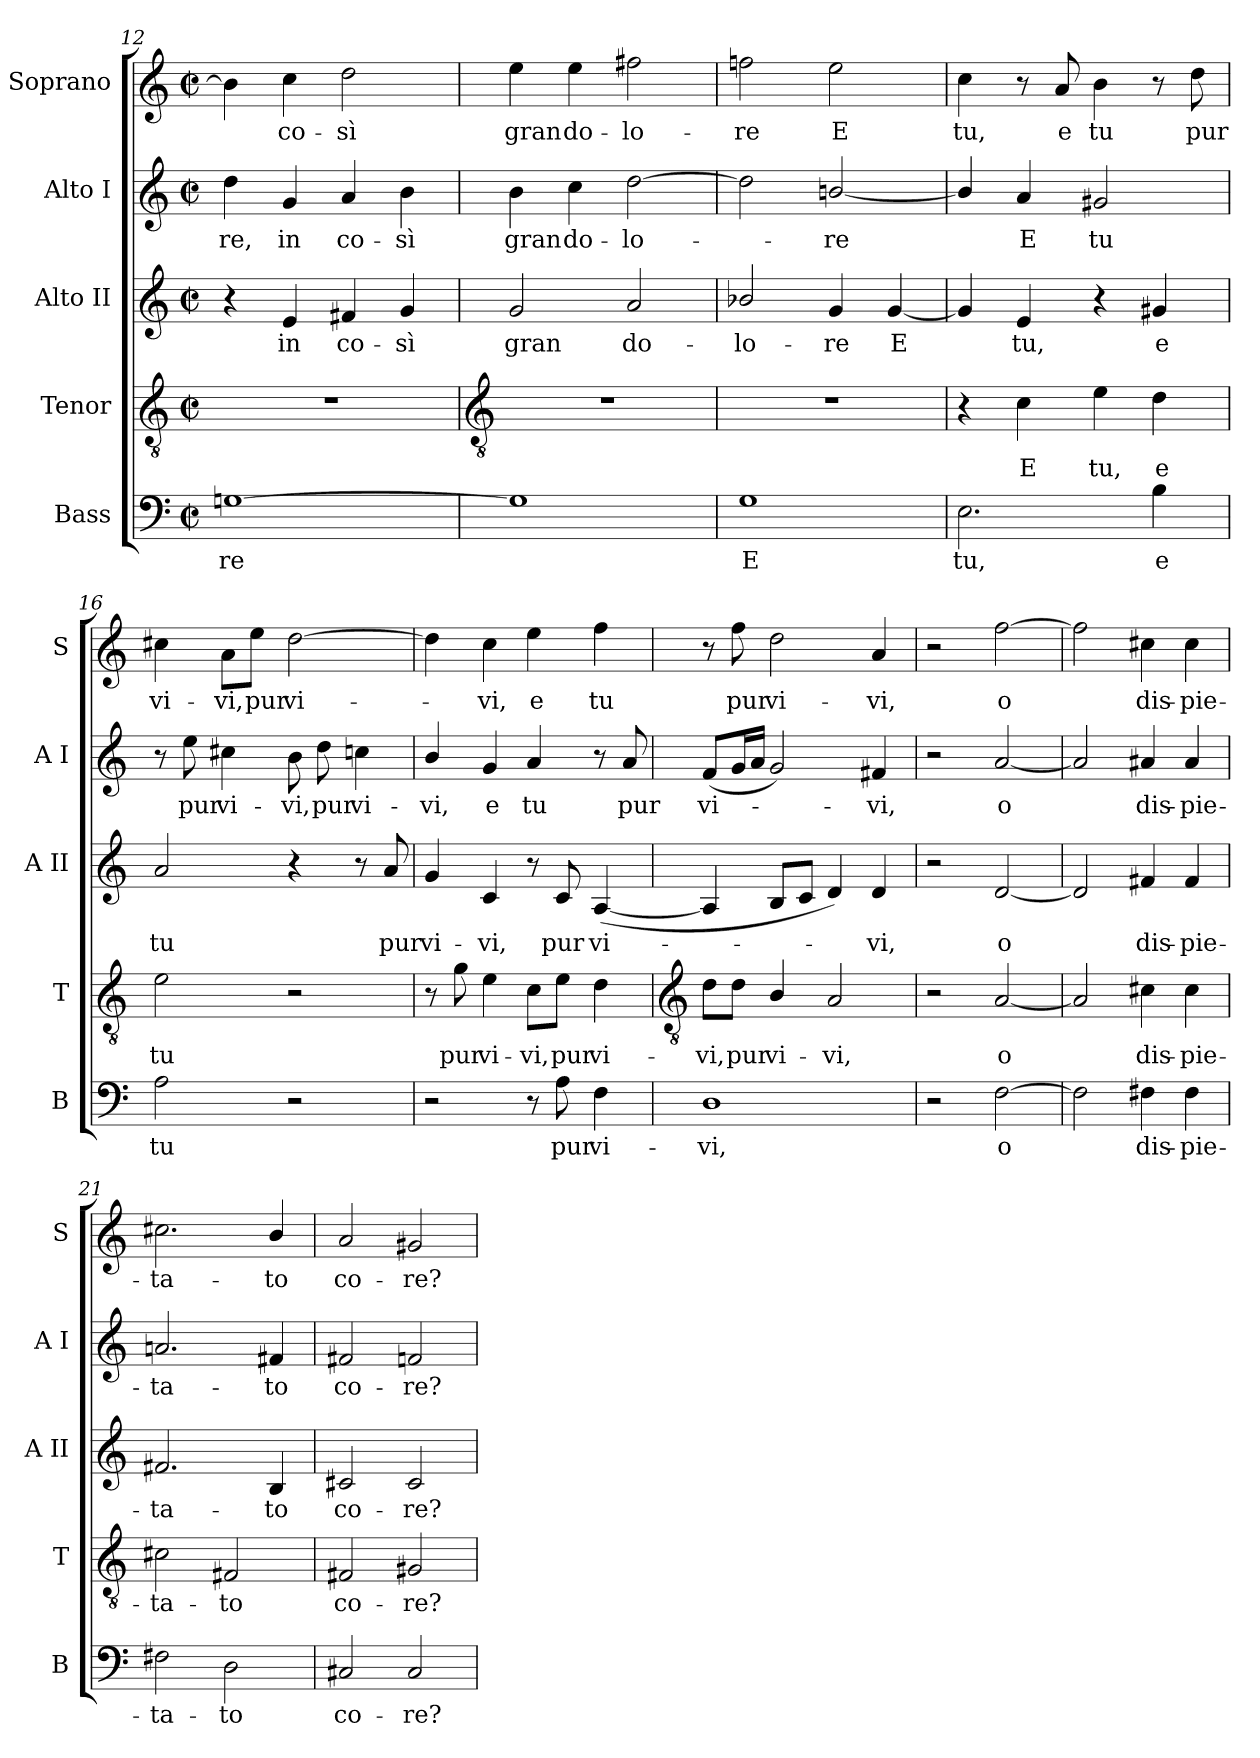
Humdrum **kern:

**kern	**text	**kern	**text	**kern	**text	**kern	**text	**kern	**text
*part5	*part5	*part4	*part4	*part3	*part3	*part2	*part2	*part1	*part1
*staff5	*staff5	*staff4	*staff4	*staff3	*staff3	*staff2	*staff2	*staff1	*staff1
*I"Bass	*	*I"Tenor	*	*I"Alto II	*	*I"Alto I	*	*I"Soprano	*
*I'B	*	*I'T	*	*I'A II	*	*I'A I	*	*I'S	*
*clefF4	*	*clefGv2	*	*clefG2	*	*clefG2	*	*clefG2	*
*k[]	*	*k[]	*	*k[]	*	*k[]	*	*k[]	*
*C:	*	*C:	*	*C:	*	*C:	*	*C:	*
*M2/2	*	*M2/2	*	*M2/2	*	*M2/2	*	*M2/2	*
*met(c|)	*	*met(c|)	*	*met(c|)	*	*met(c|)	*	*met(c|)	*
=12	=12	=12	=12	=12	=12	=12	=12	=12	=12
!	!LO:LY:b	!	!	!	!	!	!LO:LY:b	!	!
[1Gn	-re	1r	.	4r	.	4dd	-re,	4b]	.
!	!	!	!	!	!LO:LY:b	!	!LO:LY:b	!	!LO:LY:b
.	.	.	.	4e	in	4g	in	4cc	co-
!	!	!	!	!	!LO:LY:b	!	!LO:LY:b	!	!LO:LY:b
.	.	.	.	4f#X	co-	4a	co-	2dd	-sì
!	!	!	!	!	!LO:LY:b	!	!LO:LY:b	!	!
.	.	.	.	4g	-sì	4b	-sì	.	.
!!LO:LB:g=z
=13	=13	=13	=13	=13	=13	=13	=13	=13	=13
*	*	*clefGv2	*	*	*	*	*	*	*
!	!	!	!	!	!LO:LY:b	!	!LO:LY:b	!	!LO:LY:b
1G]	.	1r	.	2g	gran	4b	gran	4ee	gran
!	!	!	!	!	!	!	!LO:LY:b	!	!LO:LY:b
.	.	.	.	.	.	4cc	do-	4ee	do-
!	!	!	!	!	!LO:LY:b	!	!LO:LY:b	!	!LO:LY:b
.	.	.	.	2a	do-	[2dd	-lo-	2ff#X	-lo-
=14	=14	=14	=14	=14	=14	=14	=14	=14	=14
!	!LO:LY:b	!	!	!	!LO:LY:b	!	!	!	!LO:LY:b
1G	E	1r	.	2b-X/	-lo-	2dd]	.	2ffn	-re
!	!	!	!	!	!LO:LY:b	!	!LO:LY:b	!	!LO:LY:b
.	.	.	.	4g	-re	[2bn/	re	2ee	E
!	!	!	!	!	!LO:LY:b	!	!	!	!
.	.	.	.	[4g	E	.	.	.	.
=15	=15	=15	=15	=15	=15	=15	=15	=15	=15
!	!LO:LY:b	!	!	!	!	!	!	!	!LO:LY:b
2.E	tu,	4r	.	4g]	.	4b/]	.	4cc	tu,
!	!	!	!LO:LY:b	!	!LO:LY:b	!	!LO:LY:b	!	!
.	.	4c	E	4e	tu,	4a	E	8r	.
!	!	!	!	!	!	!	!	!	!LO:LY:b
.	.	.	.	.	.	.	.	8a	e
!	!	!	!LO:LY:b	!	!	!	!LO:LY:b	!	!LO:LY:b
.	.	4e	tu,	4r	.	2g#X	tu	4b	tu
!	!LO:LY:b	!	!LO:LY:b	!	!LO:LY:b	!	!	!	!
4B	e	4d	e	4g#X	e	.	.	8r	.
!	!	!	!	!	!	!	!	!	!LO:LY:b
.	.	.	.	.	.	.	.	8dd	pur
=16	=16	=16	=16	=16	=16	=16	=16	=16	=16
!	!LO:LY:b	!	!LO:LY:b	!	!LO:LY:b	!	!	!	!LO:LY:b
2A	tu	2e	tu	2a	tu	8r	.	4cc#X	vi-
!	!	!	!	!	!	!	!LO:LY:b	!	!
.	.	.	.	.	.	8ee	pur	.	.
!	!	!	!	!	!	!	!LO:LY:b	!	!LO:LY:b
.	.	.	.	.	.	4cc#X	vi-	8a\L	-vi,
!	!	!	!	!	!	!	!	!	!LO:LY:b
.	.	.	.	.	.	.	.	8ee\J	pur
!	!	!	!	!	!	!	!LO:LY:b	!	!LO:LY:b
2r	.	2r	.	4r	.	8b	-vi,	[2dd	vi-
!	!	!	!	!	!	!	!LO:LY:b	!	!
.	.	.	.	.	.	8dd	pur	.	.
!	!	!	!	!	!	!	!LO:LY:b	!	!
.	.	.	.	8r	.	4ccn	vi-	.	.
!	!	!	!	!	!LO:LY:b	!	!	!	!
.	.	.	.	8a	pur	.	.	.	.
=17	=17	=17	=17	=17	=17	=17	=17	=17	=17
!	!	!	!	!	!LO:LY:b	!	!LO:LY:b	!	!
2r	.	8r	.	4g	vi-	4b/	-vi,	4dd]	.
!	!	!	!LO:LY:b	!	!	!	!	!	!
.	.	8g	pur	.	.	.	.	.	.
!	!	!	!LO:LY:b	!	!LO:LY:b	!	!LO:LY:b	!	!LO:LY:b
.	.	4e	vi-	4c	-vi,	4g	e	4cc	vi,
!	!	!	!LO:LY:b	!	!	!	!LO:LY:b	!	!LO:LY:b
8r	.	8c\L	-vi,	8r	.	4a	tu	4ee	e
!	!LO:LY:b	!	!LO:LY:b	!	!LO:LY:b	!	!	!	!
8A	pur	8e\J	pur	8c	pur	.	.	.	.
!	!LO:LY:b	!	!LO:LY:b	!	!LO:LY:b	!	!	!	!LO:LY:b
4F	vi-	4d	vi-	(<[4A	vi-	8r	.	4ff	tu
!	!	!	!	!	!	!	!LO:LY:b	!	!
.	.	.	.	.	.	8a	pur	.	.
!!LO:LB:g=z
=18	=18	=18	=18	=18	=18	=18	=18	=18	=18
*	*	*clefGv2	*	*	*	*	*	*	*
!	!LO:LY:b	!	!LO:LY:b	!	!	!	!LO:LY:b	!	!
1D	-vi,	8d\L	-vi,	4A]	.	(<8fL	vi-	8r	.
!	!	!	!LO:LY:b	!	!	!	!	!	!LO:LY:b
.	.	8d\J	pur	.	.	16gL	.	8ff	pur
.	.	.	.	.	.	16aJJ	.	.	.
!	!	!	!LO:LY:b	!	!	!	!	!	!LO:LY:b
.	.	4B/	vi-	8BL	.	2g)	.	2dd	vi-
.	.	.	.	8cJ	.	.	.	.	.
!	!	!	!LO:LY:b	!	!	!	!	!	!
.	.	2A	-vi,	4d)	.	.	.	.	.
!	!	!	!	!	!LO:LY:b	!	!LO:LY:b	!	!LO:LY:b
.	.	.	.	4d	vi,	4f#X	vi,	4a	-vi,
=19	=19	=19	=19	=19	=19	=19	=19	=19	=19
2r	.	2r	.	2r	.	2r	.	2r	.
!	!LO:LY:b	!	!LO:LY:b	!	!LO:LY:b	!	!LO:LY:b	!	!LO:LY:b
[2F	o	[2A	o	[2d	o	[2a	o	[2ff	o
=20	=20	=20	=20	=20	=20	=20	=20	=20	=20
2F]	.	2A]	.	2d]	.	2a]	.	2ff]	.
!	!LO:LY:b	!	!LO:LY:b	!	!LO:LY:b	!	!LO:LY:b	!	!LO:LY:b
4F#X	dis-	4c#X	dis-	4f#X	dis-	4a#X	dis-	4cc#X	dis-
!	!LO:LY:b	!	!LO:LY:b	!	!LO:LY:b	!	!LO:LY:b	!	!LO:LY:b
4F#	-pie-	4c#	-pie-	4f#	-pie-	4a#	-pie-	4cc#	-pie-
=21	=21	=21	=21	=21	=21	=21	=21	=21	=21
!	!LO:LY:b	!	!LO:LY:b	!	!LO:LY:b	!	!LO:LY:b	!	!LO:LY:b
2F#X	-ta-	2c#X	-ta-	2.f#X	-ta-	2.an	-ta-	2.cc#X	-ta-
!	!LO:LY:b	!	!LO:LY:b	!	!	!	!	!	!
2D	-to	2F#X	-to	.	.	.	.	.	.
!	!	!	!	!	!LO:LY:b	!	!LO:LY:b	!	!LO:LY:b
.	.	.	.	4B	-to	4f#X	-to	4b/	-to
=22	=22	=22	=22	=22	=22	=22	=22	=22	=22
!	!LO:LY:b	!	!LO:LY:b	!	!LO:LY:b	!	!LO:LY:b	!	!LO:LY:b
2C#X	co-	2F#X	co-	2c#X	co-	2f#X	co-	2a	co-
!	!LO:LY:b	!	!LO:LY:b	!	!LO:LY:b	!	!LO:LY:b	!	!LO:LY:b
2C#	-re?	2G#X	-re?	2c#	-re?	2fn	-re?	2g#X	-re?
=	=	=	=	=	=	=	=	=	=
*-	*-	*-	*-	*-	*-	*-	*-	*-	*-
